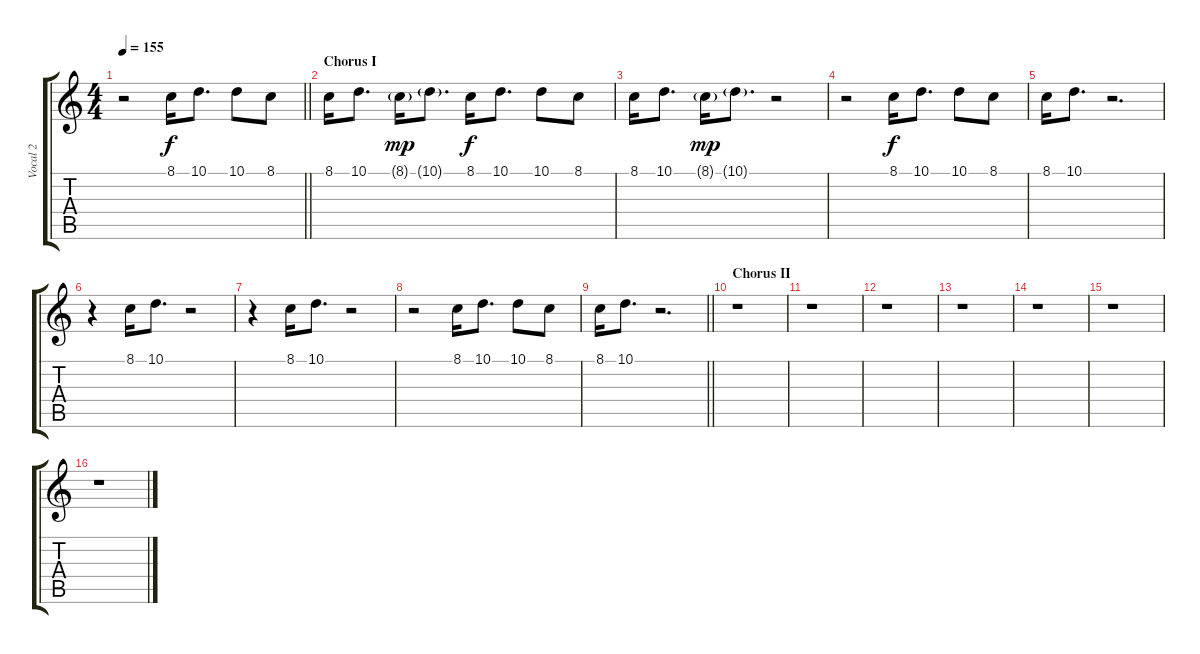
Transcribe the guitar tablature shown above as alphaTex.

\track ("Vocal 2" "Vocal 2") {instrument flute}
\staff {score tabs}
\tuning (E4 B3 G3 D3 A2 E2) {hide}
\ts (4 4)
\tempo 155
\clef g2
\barLineRight lightlight
\ks c
r.2{dy f} 8.1.16 10.1.8{d} 10.1.8 8.1.8 |
\section ("" "Chorus I")
8.1.16 10.1.8{d} 8.1{g}.16{dy mp} 10.1{g}.8{d} 8.1.16{dy f} 10.1.8{d} 10.1.8 8.1.8 |
8.1.16 10.1.8{d} 8.1{g}.16{dy mp} 10.1{g}.8{d} r.2 |
r.2 8.1.16{dy f} 10.1.8{d} 10.1.8 8.1.8 |
8.1.16 10.1.8{d} r.2{d} |
r.4 8.1.16 10.1.8{d} r.2 |
r.4 8.1.16 10.1.8{d} r.2 |
r.2 8.1.16 10.1.8{d} 10.1.8 8.1.8 |
\barLineRight lightlight
8.1.16 10.1.8{d} r.2{d} |
\section ("" "Chorus II")
r.1 |
r.1 |
r.1 |
r.1 |
r.1 |
r.1 |
r.1
